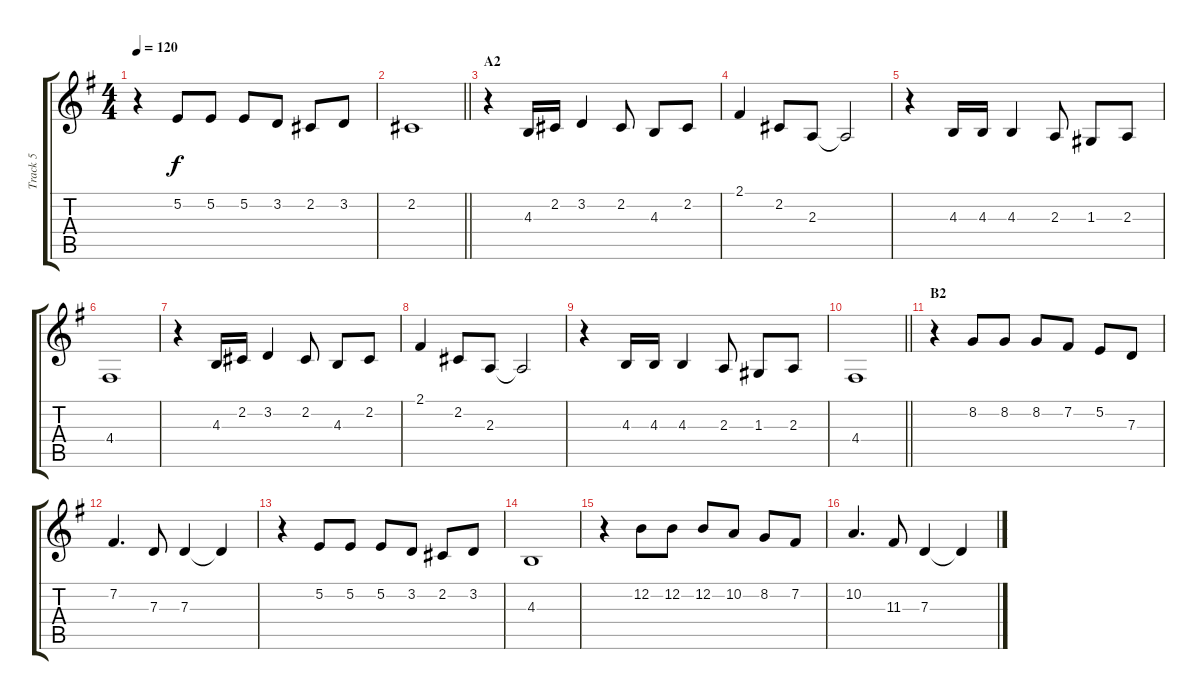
\track ("Track 5" "Track 5") {instrument brasssection}
\staff {score tabs}
\tuning (E4 B3 G3 D3 A2 E2) {hide}
\ts (4 4)
\tempo 120
\clef g2
\ks eminor
r.4{dy f} 5.2.8 5.2.8 5.2.8 3.2.8 2.2.8 3.2.8 |
\barLineRight lightlight
2.2.1 |
\section ("" "A2")
r.4 4.3.16 2.2.16 3.2.4 2.2.8 4.3.8 2.2.8 |
2.1.4 2.2.8 2.3.8 2.3{t}.2 |
r.4 4.3.16 4.3.16 4.3.4 2.3.8 1.3.8 2.3.8 |
4.4.1 |
r.4 4.3.16 2.2.16 3.2.4 2.2.8 4.3.8 2.2.8 |
2.1.4 2.2.8 2.3.8 2.3{t}.2 |
r.4 4.3.16 4.3.16 4.3.4 2.3.8 1.3.8 2.3.8 |
\barLineRight lightlight
4.4.1 |
\section ("" "B2")
r.4 8.2.8 8.2.8 8.2.8 7.2.8 5.2.8 7.3.8 |
7.2.4{d} 7.3.8 7.3.4 7.3{t}.4 |
r.4 5.2.8 5.2.8 5.2.8 3.2.8 2.2.8 3.2.8 |
4.3.1 |
r.4 12.2.8 12.2.8 12.2.8 10.2.8 8.2.8 7.2.8 |
10.2.4{d} 11.3.8 7.3.4 7.3{t}.4
